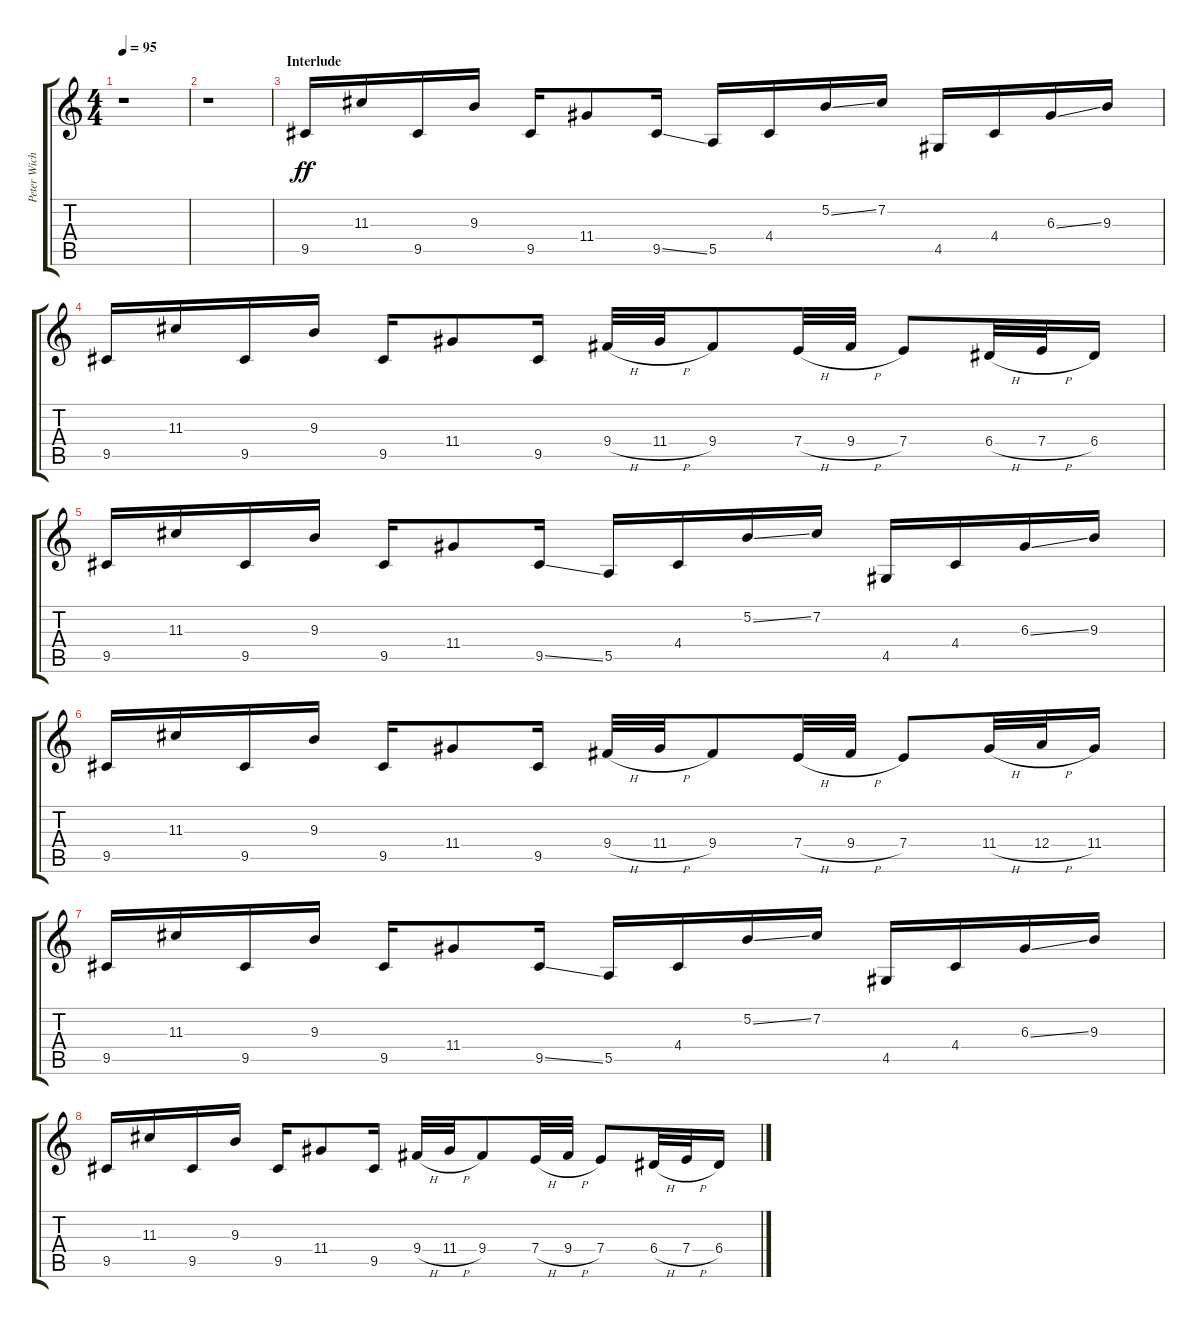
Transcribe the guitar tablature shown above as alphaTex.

\track ("Peter Wichers" "Peter Wich") {instrument distortionguitar}
\staff {score tabs}
\tuning (B3 Gb3 D3 A2 E2 B1) {hide}
\ts (4 4)
\tempo 95
\clef g2
\ks c
r.1{dy ff} |
r.1 |
\section ("" "Interlude")
9.5.16{volume 16 balance 16} 11.3.16 9.5.16 9.3.16 9.5.16 11.4.8 9.5{ss}.16 5.5.16 4.4.16 5.2{ss}.16 7.2.16 4.5.16 4.4.16 6.3{ss}.16 9.3.16 |
9.5.16 11.3.16 9.5.16 9.3.16 9.5.16 11.4.8 9.5.16 9.4{h}.32 11.4{h}.32 9.4.8 7.4{h}.32 9.4{h}.32 7.4.8 6.4{h}.32 7.4{h}.32 6.4.16 |
9.5.16 11.3.16 9.5.16 9.3.16 9.5.16 11.4.8 9.5{ss}.16 5.5.16 4.4.16 5.2{ss}.16 7.2.16 4.5.16 4.4.16 6.3{ss}.16 9.3.16 |
9.5.16 11.3.16 9.5.16 9.3.16 9.5.16 11.4.8 9.5.16 9.4{h}.32 11.4{h}.32 9.4.8 7.4{h}.32 9.4{h}.32 7.4.8 11.4{h}.32 12.4{h}.32 11.4.16 |
9.5.16 11.3.16 9.5.16 9.3.16 9.5.16 11.4.8 9.5{ss}.16 5.5.16 4.4.16 5.2{ss}.16 7.2.16 4.5.16 4.4.16 6.3{ss}.16 9.3.16 |
9.5.16 11.3.16 9.5.16 9.3.16 9.5.16 11.4.8 9.5.16 9.4{h}.32 11.4{h}.32 9.4.8 7.4{h}.32 9.4{h}.32 7.4.8 6.4{h}.32 7.4{h}.32 6.4.16
